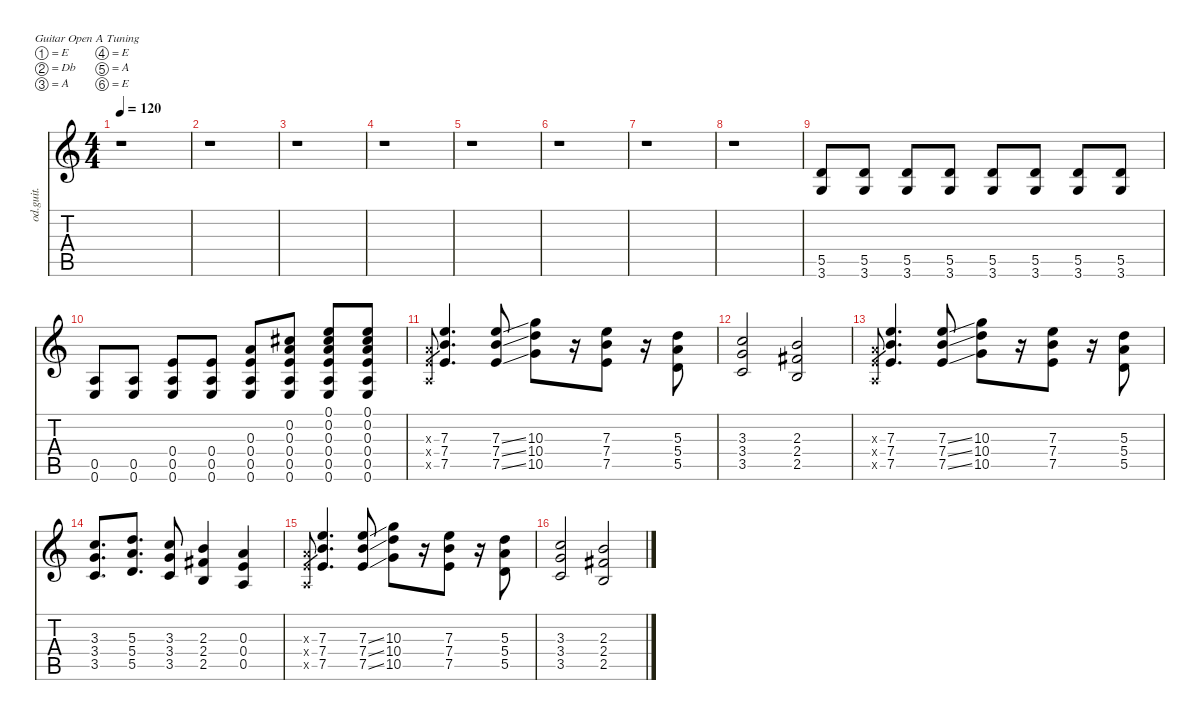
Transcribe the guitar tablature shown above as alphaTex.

\defaultSystemsLayout 4
\hideDynamics
\bracketExtendMode nobrackets
\otherSystemsTrackNameOrientation horizontal
\track ("Guitar 1 (Jack White) Open A Tuning" "od.guit.") {instrument overdrivenguitar}
\staff {score tabs}
\tuning (E4 Db4 A3 E3 A2 E2)
\ts (4 4)
\tempo 120
\clef g2
\ks c
r.1{dy f beam Down} |
r.1{beam Down} |
r.1{beam Down} |
r.1{beam Down} |
r.1{beam Down} |
r.1{beam Down} |
r.1{beam Down} |
r.1{beam Down} |
(5.5 3.6).8{beam Up} (5.5 3.6).8{beam Up} (5.5 3.6).8{beam Up} (5.5 3.6).8{beam Up} (5.5 3.6).8{beam Up} (5.5 3.6).8{beam Up} (5.5 3.6).8{beam Up} (5.5 3.6).8{beam Up} |
(0.5 0.6).8{beam Up} (0.5 0.6).8{beam Up} (0.4 0.5 0.6).8{beam Up} (0.4 0.5 0.6).8{beam Up} (0.3 0.4 0.5 0.6).8{beam Up} (0.2{acc #} 0.3 0.4 0.5 0.6).8{beam Up} (0.1 0.2{acc #} 0.3 0.4 0.5 0.6).8{beam Up} (0.1 0.2{acc #} 0.3 0.4 0.5 0.6).8{beam Up} |
(0.3{x} 0.4{x} 0.5{x}).8{gr dy mf beam Up} (7.3 7.4 7.5).4{d dy f beam Up} (7.3{ss} 7.4{ss} 7.5{ss}).8{beam Up} (10.3 10.4 10.5).8{beam Down} r.16{beam Down} (7.3 7.4 7.5).8{beam Down} r.16{beam Down} (5.3 5.4 5.5).8{beam Up} |
(3.3 3.4 3.5).2{beam Up} (2.3 2.4{acc #} 2.5).2{beam Up} |
(0.3{x} 0.4{x} 0.5{x}).8{gr dy mf beam Up} (7.3 7.4 7.5).4{d dy f beam Up} (7.3{ss} 7.4{ss} 7.5{ss}).8{beam Up} (10.3 10.4 10.5).8{beam Down} r.16{beam Down} (7.3 7.4 7.5).8{beam Down} r.16{beam Down} (5.3 5.4 5.5).8{beam Up} |
(3.3 3.4 3.5).8{d beam Up} (5.3 5.4 5.5).8{d beam Up} (3.3 3.4 3.5).8{beam Up} (2.3 2.4{acc #} 2.5).4{beam Up} (0.3 0.4 0.5).4{beam Up} |
(0.3{x} 0.4{x} 0.5{x}).8{gr dy mf beam Up} (7.3 7.4 7.5).4{d dy f beam Up} (7.3{ss} 7.4{ss} 7.5{ss}).8{beam Up} (10.3 10.4 10.5).8{beam Down} r.16{beam Down} (7.3 7.4 7.5).8{beam Down} r.16{beam Down} (5.3 5.4 5.5).8{beam Up} |
(3.3 3.4 3.5).2{beam Up} (2.3 2.4{acc #} 2.5).2{beam Up}
